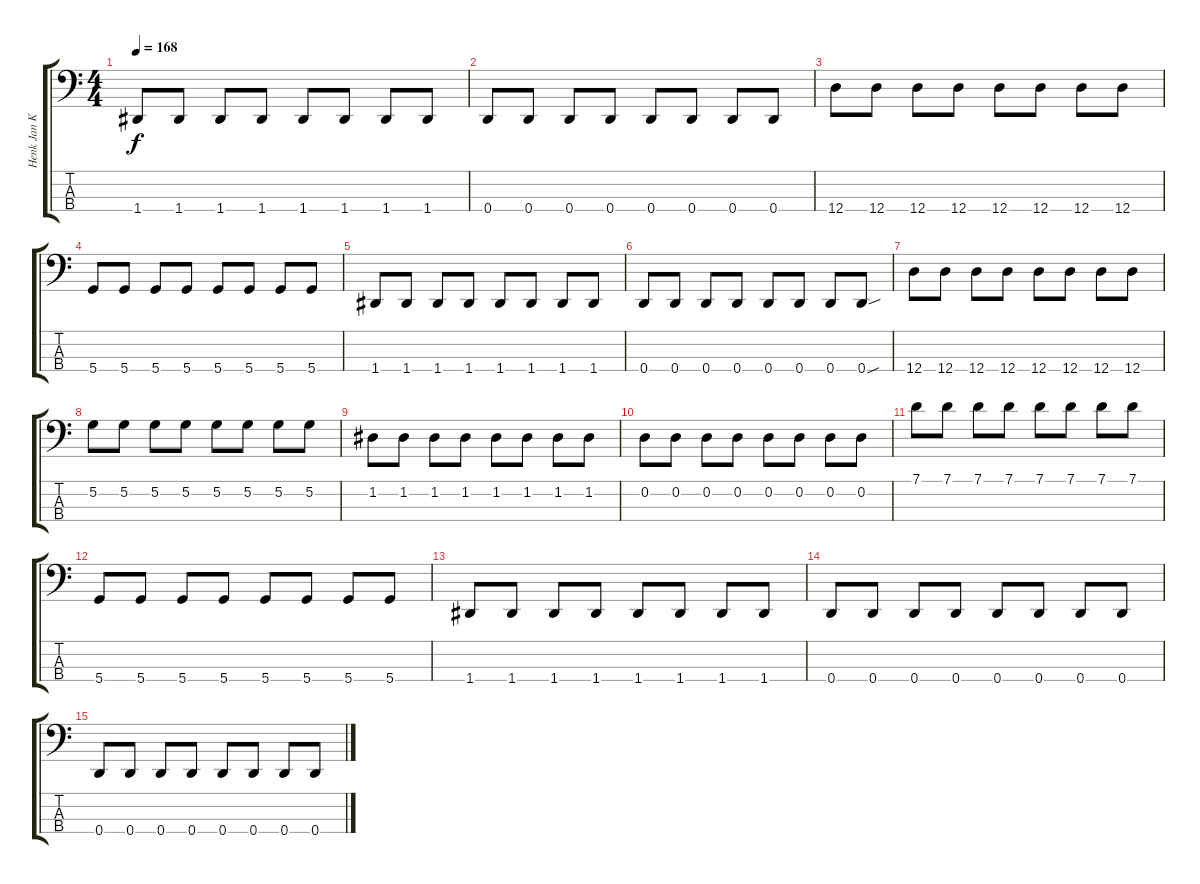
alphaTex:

\track ("Henk Jan K-Bende 2004" "Henk Jan K") {instrument electricbassfinger}
\staff {score tabs}
\tuning (G2 D2 A1 D1) {hide}
\ts (4 4)
\tempo 168
\clef f4
\ks c
1.4.8{dy f} 1.4.8 1.4.8 1.4.8 1.4.8 1.4.8 1.4.8 1.4.8 |
0.4.8 0.4.8 0.4.8 0.4.8 0.4.8 0.4.8 0.4.8 0.4.8 |
12.4.8 12.4.8 12.4.8 12.4.8 12.4.8 12.4.8 12.4.8 12.4.8 |
5.4.8 5.4.8 5.4.8 5.4.8 5.4.8 5.4.8 5.4.8 5.4.8 |
1.4.8 1.4.8 1.4.8 1.4.8 1.4.8 1.4.8 1.4.8 1.4.8 |
0.4.8 0.4.8 0.4.8 0.4.8 0.4.8 0.4.8 0.4.8 0.4{sou}.8 |
12.4.8 12.4.8 12.4.8 12.4.8 12.4.8 12.4.8 12.4.8 12.4.8 |
5.2.8 5.2.8 5.2.8 5.2.8 5.2.8 5.2.8 5.2.8 5.2.8 |
1.2.8 1.2.8 1.2.8 1.2.8 1.2.8 1.2.8 1.2.8 1.2.8 |
0.2.8 0.2.8 0.2.8 0.2.8 0.2.8 0.2.8 0.2.8 0.2.8 |
7.1.8 7.1.8 7.1.8 7.1.8 7.1.8 7.1.8 7.1.8 7.1.8 |
5.4.8 5.4.8 5.4.8 5.4.8 5.4.8 5.4.8 5.4.8 5.4.8 |
1.4.8 1.4.8 1.4.8 1.4.8 1.4.8 1.4.8 1.4.8 1.4.8 |
0.4.8 0.4.8 0.4.8 0.4.8 0.4.8 0.4.8 0.4.8 0.4.8 |
0.4.8 0.4.8 0.4.8 0.4.8 0.4.8 0.4.8 0.4.8 0.4.8
